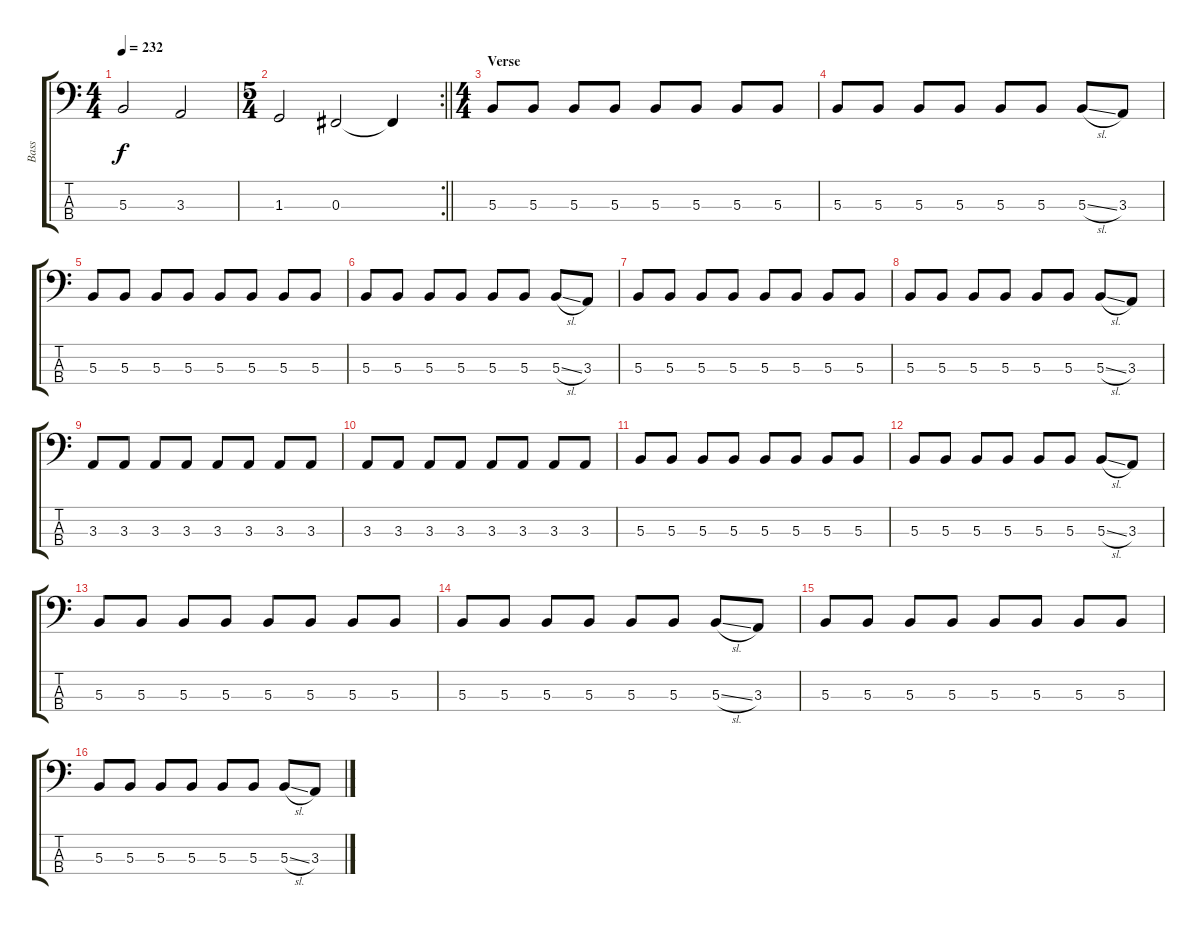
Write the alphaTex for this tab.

\track ("Bass" "Bass") {instrument electricbassfinger}
\staff {score tabs}
\tuning (E2 B1 Gb1 B0) {hide}
\ts (4 4)
\tempo 232
\clef f4
\ks c
5.3.2{dy f volume 9} 3.3.2 |
\rc 2
\ts (5 4)
\barLineRight lightlight
1.3.2 0.3.2 0.3{t}.4 |
\ts (4 4)
\section ("" "Verse")
5.3.8{volume 11} 5.3.8 5.3.8 5.3.8 5.3.8 5.3.8 5.3.8 5.3.8 |
5.3.8 5.3.8 5.3.8 5.3.8 5.3.8 5.3.8 5.3{sl}.8 3.3.8 |
5.3.8 5.3.8 5.3.8 5.3.8 5.3.8 5.3.8 5.3.8 5.3.8 |
5.3.8 5.3.8 5.3.8 5.3.8 5.3.8 5.3.8 5.3{sl}.8 3.3.8 |
5.3.8 5.3.8 5.3.8 5.3.8 5.3.8 5.3.8 5.3.8 5.3.8 |
5.3.8 5.3.8 5.3.8 5.3.8 5.3.8 5.3.8 5.3{sl}.8 3.3.8 |
3.3.8 3.3.8 3.3.8 3.3.8 3.3.8 3.3.8 3.3.8 3.3.8 |
3.3.8 3.3.8 3.3.8 3.3.8 3.3.8 3.3.8 3.3.8 3.3.8 |
5.3.8 5.3.8 5.3.8 5.3.8 5.3.8 5.3.8 5.3.8 5.3.8 |
5.3.8 5.3.8 5.3.8 5.3.8 5.3.8 5.3.8 5.3{sl}.8 3.3.8 |
5.3.8 5.3.8 5.3.8 5.3.8 5.3.8 5.3.8 5.3.8 5.3.8 |
5.3.8 5.3.8 5.3.8 5.3.8 5.3.8 5.3.8 5.3{sl}.8 3.3.8 |
5.3.8 5.3.8 5.3.8 5.3.8 5.3.8 5.3.8 5.3.8 5.3.8 |
5.3.8 5.3.8 5.3.8 5.3.8 5.3.8 5.3.8 5.3{sl}.8 3.3.8
